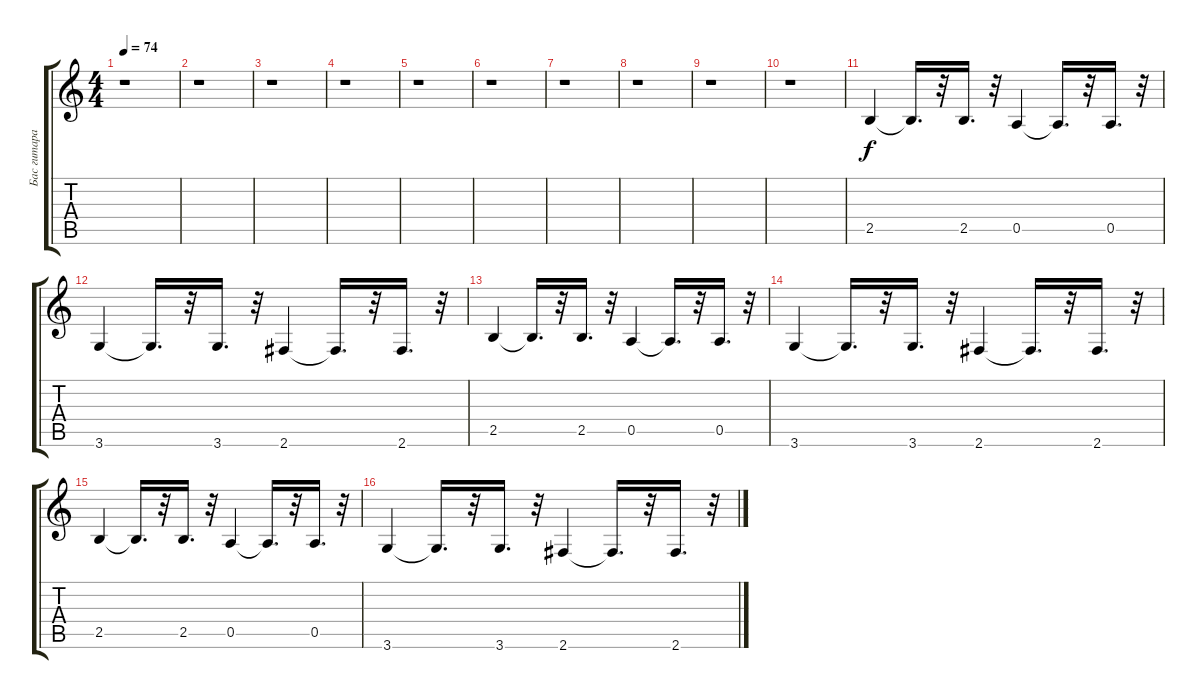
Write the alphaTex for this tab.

\track ("Бас гитара." "Бас гитара") {instrument electricbassfinger}
\staff {score tabs}
\tuning (E4 B3 G3 D3 A2 E2) {hide}
\ts (4 4)
\tempo 74
\clef g2
\ks c
r.1{dy f instrument electricbassfinger} |
r.1 |
r.1 |
r.1 |
r.1 |
r.1 |
r.1 |
r.1 |
r.1 |
r.1 |
2.5.4 2.5{t}.16{d} r.32 2.5.16{d} r.32 0.5.4 0.5{t}.16{d} r.32 0.5.16{d} r.32 |
3.6.4 3.6{t}.16{d} r.32 3.6.16{d} r.32 2.6.4 2.6{t}.16{d} r.32 2.6.16{d} r.32 |
2.5.4 2.5{t}.16{d} r.32 2.5.16{d} r.32 0.5.4 0.5{t}.16{d} r.32 0.5.16{d} r.32 |
3.6.4 3.6{t}.16{d} r.32 3.6.16{d} r.32 2.6.4 2.6{t}.16{d} r.32 2.6.16{d} r.32 |
2.5.4 2.5{t}.16{d} r.32 2.5.16{d} r.32 0.5.4 0.5{t}.16{d} r.32 0.5.16{d} r.32 |
3.6.4 3.6{t}.16{d} r.32 3.6.16{d} r.32 2.6.4 2.6{t}.16{d} r.32 2.6.16{d} r.32
